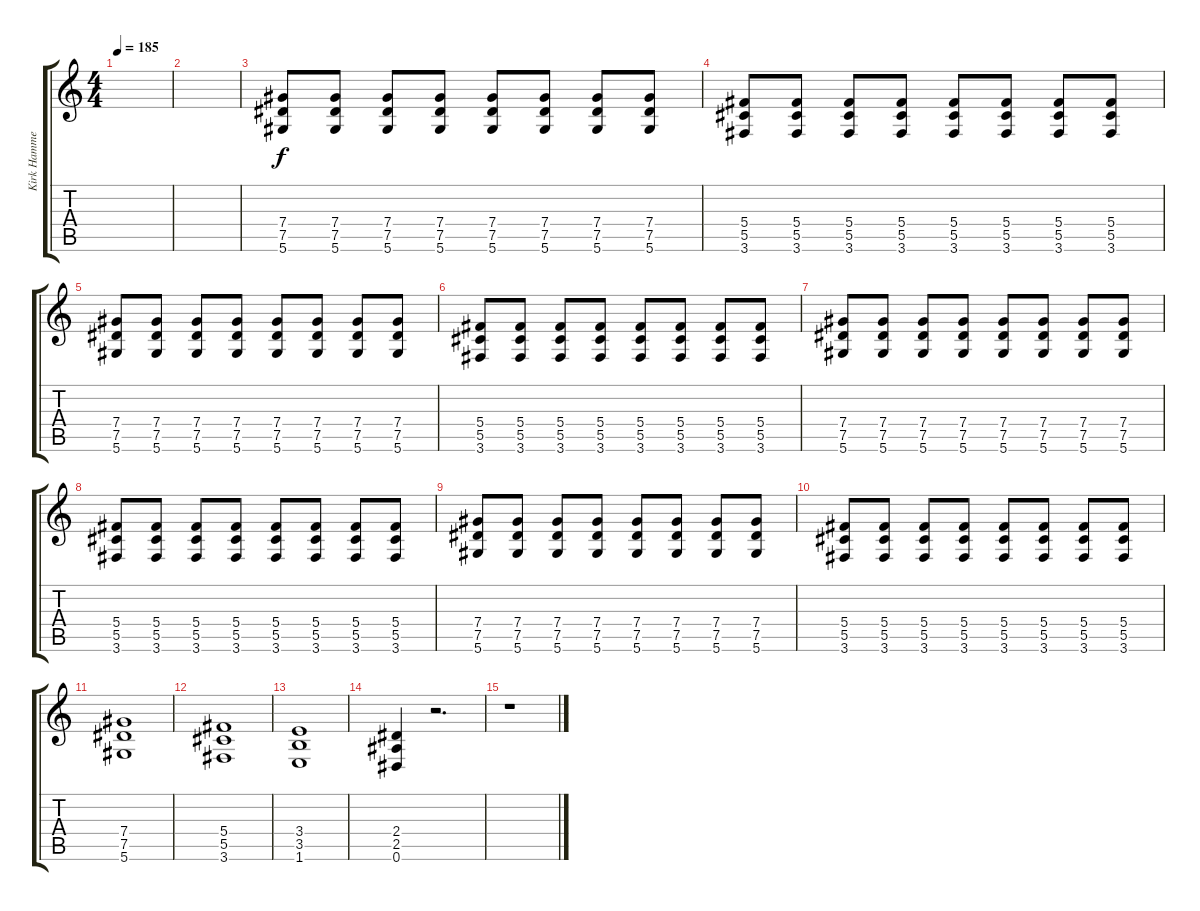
\track ("Kirk Hammett" "Kirk Hamme") {instrument distortionguitar}
\staff {score tabs}
\tuning (Eb4 Bb3 Gb3 Db3 Ab2 Eb2) {hide}
\ts (4 4)
\tempo 185
\clef g2
\ks c
|
|
(7.4 7.5 5.6).8 (7.4 7.5 5.6).8 (7.4 7.5 5.6).8 (7.4 7.5 5.6).8 (7.4 7.5 5.6).8 (7.4 7.5 5.6).8 (7.4 7.5 5.6).8 (7.4 7.5 5.6).8 |
(5.4 5.5 3.6).8 (5.4 5.5 3.6).8 (5.4 5.5 3.6).8 (5.4 5.5 3.6).8 (5.4 5.5 3.6).8 (5.4 5.5 3.6).8 (5.4 5.5 3.6).8 (5.4 5.5 3.6).8 |
(7.4 7.5 5.6).8 (7.4 7.5 5.6).8 (7.4 7.5 5.6).8 (7.4 7.5 5.6).8 (7.4 7.5 5.6).8 (7.4 7.5 5.6).8 (7.4 7.5 5.6).8 (7.4 7.5 5.6).8 |
(5.4 5.5 3.6).8 (5.4 5.5 3.6).8 (5.4 5.5 3.6).8 (5.4 5.5 3.6).8 (5.4 5.5 3.6).8 (5.4 5.5 3.6).8 (5.4 5.5 3.6).8 (5.4 5.5 3.6).8 |
(7.4 7.5 5.6).8 (7.4 7.5 5.6).8 (7.4 7.5 5.6).8 (7.4 7.5 5.6).8 (7.4 7.5 5.6).8 (7.4 7.5 5.6).8 (7.4 7.5 5.6).8 (7.4 7.5 5.6).8 |
(5.4 5.5 3.6).8 (5.4 5.5 3.6).8 (5.4 5.5 3.6).8 (5.4 5.5 3.6).8 (5.4 5.5 3.6).8 (5.4 5.5 3.6).8 (5.4 5.5 3.6).8 (5.4 5.5 3.6).8 |
(7.4 7.5 5.6).8 (7.4 7.5 5.6).8 (7.4 7.5 5.6).8 (7.4 7.5 5.6).8 (7.4 7.5 5.6).8 (7.4 7.5 5.6).8 (7.4 7.5 5.6).8 (7.4 7.5 5.6).8 |
(5.4 5.5 3.6).8 (5.4 5.5 3.6).8 (5.4 5.5 3.6).8 (5.4 5.5 3.6).8 (5.4 5.5 3.6).8 (5.4 5.5 3.6).8 (5.4 5.5 3.6).8 (5.4 5.5 3.6).8 |
(7.4 7.5 5.6).1 |
(5.4 5.5 3.6).1 |
(3.4 3.5 1.6).1 |
(2.4 2.5 0.6).4 r.2{d} |
r.1
